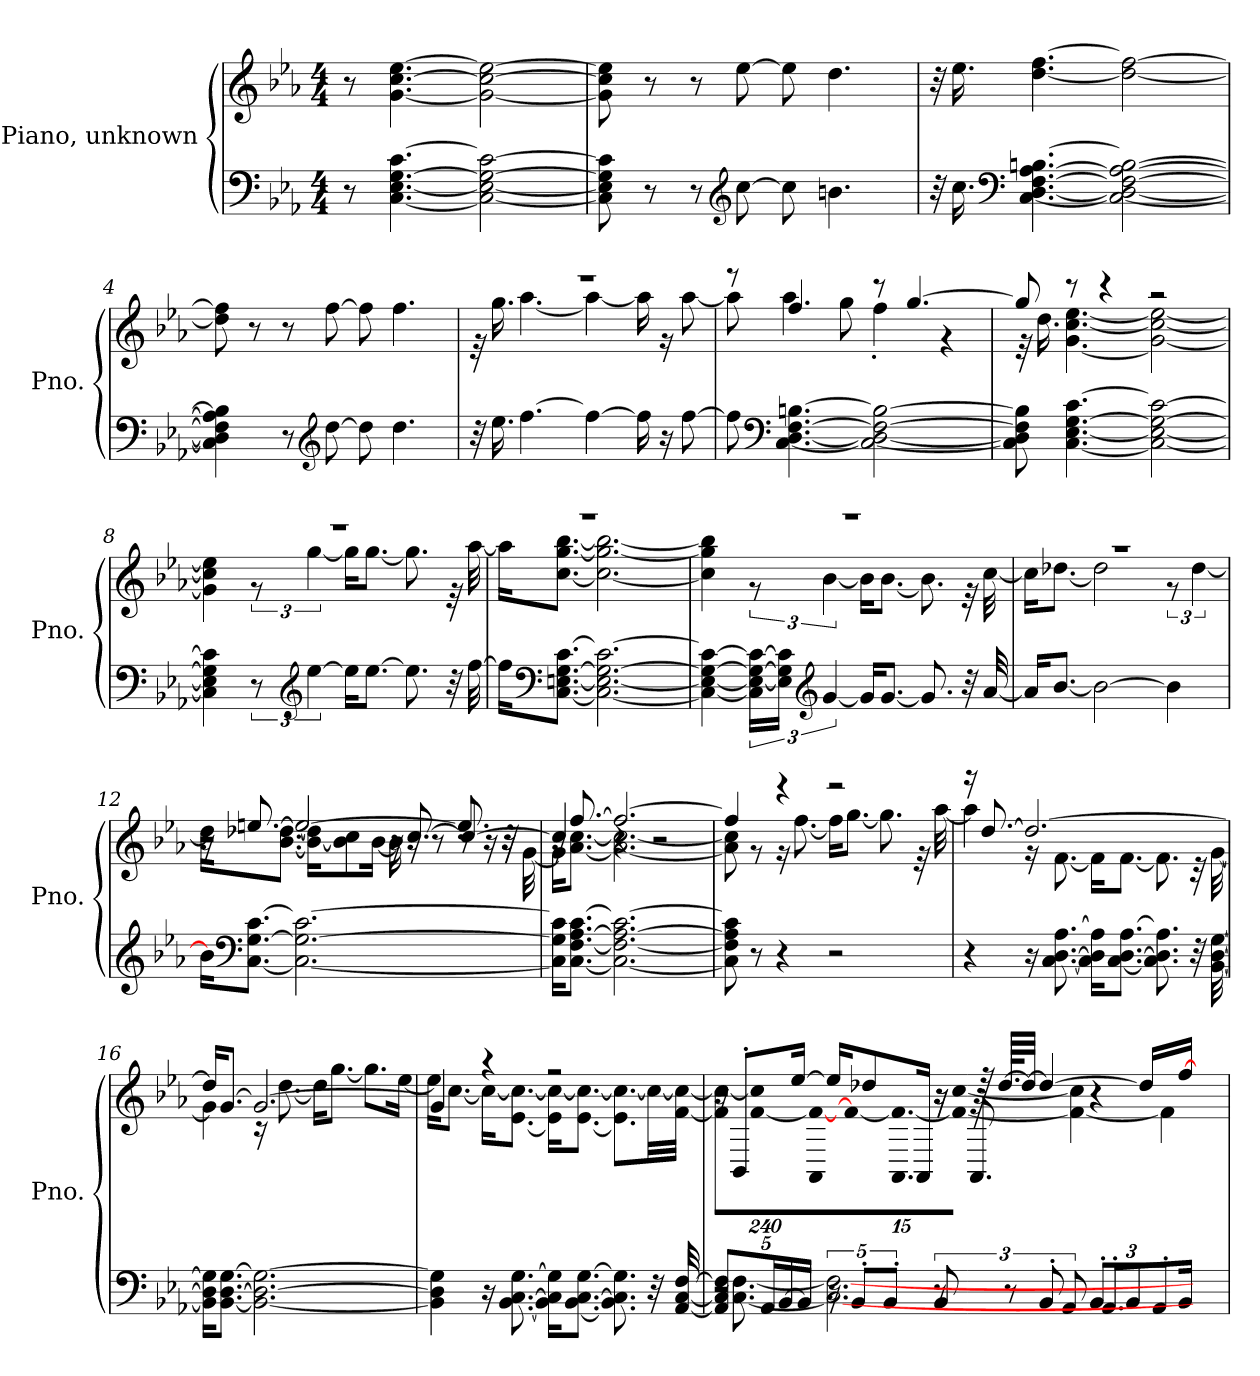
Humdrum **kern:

**kern	**kern
*part1	*part1
*staff2	*staff1
*I"Piano, unknown	*
*I'Pno.	*
*clefF4	*clefG2
*k[b-e-a-]	*k[b-e-a-]
*M4/4	*M4/4
*MM120	*MM120
=1	=1
8r	8r
[4.C\ [4.E-\ [4.G\ [4.c\	[4.g\ [4.cc\ [4.ee-\
2C\_ 2E-\_ 2G\_ 2c\_	2g\_ 2cc\_ 2ee-\_
=2	=2
8C\] 8E-\] 8G\] 8c\]	8g\] 8cc\] 8ee-\]
8r	8r
8r	8r
*clefG2	*
[8cc\	[8ee-\
8cc\]	8ee-\]
4.bn\	4.dd\
=3	=3
32r	32r
16.cc\	16.ee-\
*clefF4	*
[4.C\ [4.D\ [4.F\ [4.A-\ [4.Bn\	[4.dd\ [4.ff\
2C\_ 2D\_ 2F\_ 2A-\_ 2B\_	2dd\_ 2ff\_
=4	=4
4C\] 4D\] 4F\] 4A-\] 4B\]	8dd\] 8ff\]
.	8r
8r	8r
*clefG2	*
[8dd\	[8ff\
8dd\]	8ff\]
4.dd\	4.ff\
=5	=5
*	*^
32r	1r	32r
16.ee-\	.	16.gg\
[4.ff\	.	[4.aa-\
4ff\_	.	4aa-\_
16ff\]	.	16aa-\]
16r	.	16r
[8ff\	.	[8aa-\
!!LO:LB:g=z	!!
=6	=6	=6
8ff\]	8r	8aa-\]
*clefF4	*	*
[4.C\ [4.D\ [4.F\ [4.Bn\	4.ff/	4aa-\
.	.	8gg\
2C\_ 2D\_ 2F\_ 2B\_	8r	4ff'\
.	[4.gg/	.
.	.	4r
=7	=7	=7
8C\] 8D\] 8F\] 8B\]	8gg/]	32r
.	.	16.dd\
[4.C\ [4.E-\ [4.G\ [4.c\	8r	[4.g\ [4.cc\ [4.ee-\
.	4r	.
2C\_ 2E-\_ 2G\_ 2c\_	2r	2g\_ 2cc\_ 2ee-\_
=8	=8	=8
4C\] 4E-\] 4G\] 4c\]	1r	4g\] 4cc\] 4ee-\]
12r	.	12r
*clefG2	*	*
[6ee-\	.	[6gg\
16ee-\KL]	.	16gg\KL]
[8.ee-\J	.	[8.gg\J
8.ee-\]	.	8.gg\]
32r	.	32r
[32ff\	.	[32aa-\
=9	=9	=9
16ff\KL]	1r	16aa-\KL]
*clefF4	*	*
[8.C\ [8.En\ [8.G\ [8.c\J	.	[8.cc\ [8.gg\ [8.bb-\J
2.C\_ 2.E\_ 2.G\_ 2.c\_	.	2.cc\_ 2.gg\_ 2.bb-\_
!!LO:LB:g=z	!!
=10	=10	=10
4C\_ 4E\_ 4G\_ 4c\_	1r	4cc\] 4gg\] 4bb-\]
24C\] 24E\_ 24G\_ 24c\_LL	.	12r
24E\] 24G\] 24c\]JJ	.	.
*clefG2	*	*
[6g/	.	[6b-\
16g/KL]	.	16b-\KL]
[8.g/J	.	[8.b-\J
8.g/]	.	8.b-\]
32r	.	32r
[32a-/	.	[32cc\
=11	=11	=11
16a-/KL]	1r	16cc\KL]
[8.b-/J	.	[8.dd-X\J
2b-\_	.	2dd-\]
4b-\]	.	12r
.	.	[6dd-\
=12	=12	=12
*	*	*^
16b-\KL]	16r	16dd-\KL]	2r
*clefF4	*	*	*
[8.C\ [8.G\ [8.c\J	[8.een/	[8.b-\ [8.dd-X\J	.
2.C\_ 2.G\_ 2.c\_	2ee/_	16b-\_ 16dd-\]KL	.
.	.	8b-\] 8cc\	.
.	.	[16b-\Jk	.
.	.	16b-\]	16r
.	.	16r	[8.cc/
.	.	8r	.
.	8.ee/]	8r	4cc/_
.	.	16r	.
.	16r	32r	.
.	.	[32g\	.
!!LO:LB:g=z	!!	!!
=13	=13	=13	=13
16C\] 16G\] 16c\]KL	16r	16g\KL]	4cc/]
[8.C\ [8.F\ [8.A-\ [8.c\J	[8.ff/	[8.a-\ [8.cc\J	.
2.C\_ 2.F\_ 2.A-\_ 2.c\_	2.ff/_	2.a-\_ 2.cc\_	4r
.	.	.	2r
*	*	*v	*v
=14	=14	=14
8C\] 8F\] 8A-\] 8c\]	4ff/]	8a-\] 8cc\]
8r	.	8r
4r	4r	16r
.	.	[8.ff\
2r	2r	16ff\KL]
.	.	[8.gg\J
.	.	8.gg\]
.	.	32r
.	.	[32aa-\
=15	=15	=15
4r	16r	4aa-\]
.	[8.dd/	.
16r	2.dd/_	16r
[8.C\ [8.D\ [8.A-\	.	[8.f\
16C\] 16D\] 16A-\]KL	.	16f\KL]
[8.C\ [8.D\ [8.A-\J	.	[8.f\J
8.C\] 8.D\] 8.A-\]	.	8.f\]
32r	.	32r
[32BB-\ [32D\ [32G\	.	[32g\
!!LO:LB:g=z	!!
=16	=16	=16
16BB-\] 16D\] 16G\]KL	16dd/KL]	4g\]
[8.BB-\ [8.D\ [8.G\J	[8.g/J	.
2.BB-\_ 2.D\_ 2.G\_	2.g/_	16r
.	.	[8.dd\
.	.	16dd\KL]
.	.	[8.gg\J
.	.	8.gg\L]
.	.	[16ee-\Jk
=17	=17	=17
4BB-\] 4D\] 4G\]	4g/]	16ee-\KL]
.	.	[8.cc\J
16r	4r	16cc\KL_
[8.BB-\ [8.C\ [8.G\	.	[8.e-\ 8.cc\_J
16BB-\] 16C\] 16G\]KL	2r	16e-\] 16cc\_KL
[8.BB-\ [8.C\ [8.G\J	.	[8.e-\ 8.cc\_J
8.BB-\] 8.C\] 8.G\]	.	8.e-\] 8.cc\_L
32r	.	32cc\LL_
[32AA-/ [32C/ [32F/	.	[32f\ 32cc\_JJJ
!!LO:LB:g=z
=18	=18	=18
*^	*	*
*	*^	*	*
*	*	*	*	*Xbrackettup
!	!	!	!	!LO:N:vis=16
*	*	*	*	*^
10AA-/] 10C/] 10F/]L	16r	2r	16r	1920%137f\] 1920%137cc\_KL	2r
.	[8.C\ [8.F\	.	8BB-'/L	.	.
!	!	!	!	!LO:N:vis=8	!
.	.	.	.	[960%137f\ 960%137cc\]	.
20AA-/L	.	.	.	.	.
[20BB-/	.	.	.	.	.
.	.	.	[16ee-/Jk	.	.
20BB-/JJ]	.	.	.	.	.
!	!	!	!	!LO:N:vis=16	!
.	.	.	.	1920%137AA-\ 1920%137f\_L	.
20r	2.C\_ 2.F\_	.	16ee-/KL]	.	.
.	.	.	.	1920ryy	.
!	!	!	!	!LO:N:vis=32	!
.	.	.	.	640%23f\K_	.
10BB-'/L	.	.	.	.	.
.	.	.	8dd-X/	.	.
!	!	!	!	!LO:N:vis=16.	!
.	.	.	.	960%103AA-\ 960%103f\_	.
10BB-'/J	.	.	.	.	.
!	!	!	!	!LO:N:vis=16	!
.	.	.	.	1920%137f\_ [1920%137cc\JJ	.
.	.	.	16AA-/Jk	.	.
12BB-/	.	8r	16r	.	16r
.	.	.	.	4f\_ 4cc\]	.
.	.	.	128r	.	8.AA-'/
.	.	.	[64.dd-/KLLL	.	.
12r	.	.	.	.	.
.	.	.	32dd-/JJJ_	.	.
.	.	8BB-'/	4dd-/_	.	.
12AA-/	.	.	.	.	.
*Xbrackettup	*	*	*	*	*
12BB-'/L	.	8.AA-'/L	.	.	4r
.	.	.	.	4f\]	.
12BB-/	.	.	.	.	.
.	.	.	16dd-/LL]	.	.
12AA-'/J	.	.	.	.	.
.	.	16BB-/Jk	[16ff/JJ	.	.
1920ryy	1920ryy	1920ryy	1920ryy	.	1920ryy
*v	*v	*v	*	*	*
*	*v	*v	*v
=	=
*-	*-
